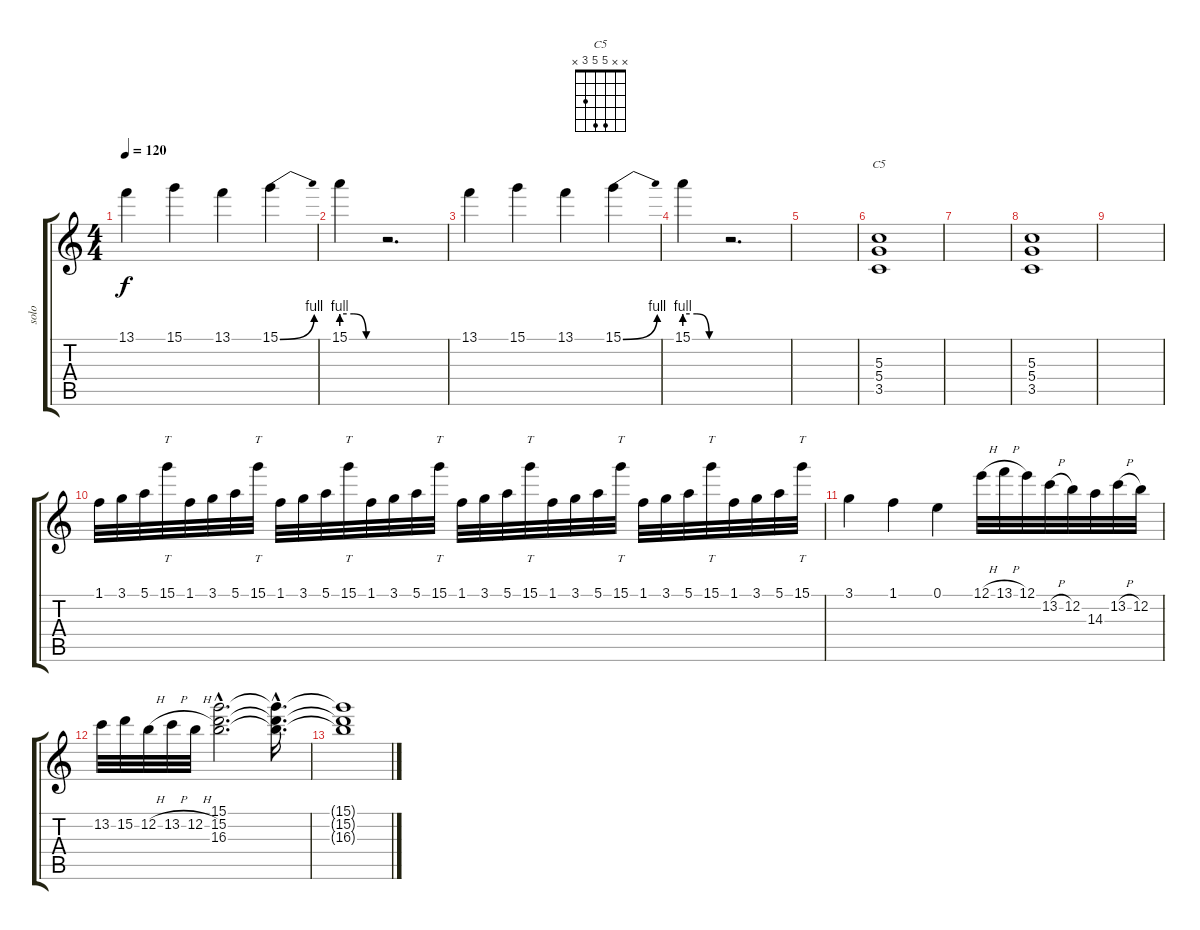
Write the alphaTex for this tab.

\track ("solo" "solo") {instrument distortionguitar}
\staff {score tabs}
\tuning (E4 B3 G3 D3 A2 E2) {hide}
\chord ("C5" x x 5 5 3 x)
\ts (4 4)
\tempo 120
\clef g2
\ks c
13.1.4{dy f} 15.1.4 13.1.4 15.1{be (bend 0 0 60 4)}.4 |
15.1{be (custom 0 4 20 4 40 0 60 0)}.4 r.2{d} |
13.1.4 15.1.4 13.1.4 15.1{be (bend 0 0 60 4)}.4 |
15.1{be (custom 0 4 20 4 40 0 60 0)}.4 r.2{d} |
|
(5.3 5.4 3.5).1{ch "C5"} |
|
(5.3 5.4 3.5).1 |
|
1.1.32 3.1.32 5.1.32 15.1.32{tt} 1.1.32 3.1.32 5.1.32 15.1.32{tt} 1.1.32 3.1.32 5.1.32 15.1.32{tt} 1.1.32 3.1.32 5.1.32 15.1.32{tt} 1.1.32 3.1.32 5.1.32 15.1.32{tt} 1.1.32 3.1.32 5.1.32 15.1.32{tt} 1.1.32 3.1.32 5.1.32 15.1.32{tt} 1.1.32 3.1.32 5.1.32 15.1.32{tt} |
3.1.4 1.1.4 0.1.4 12.1{h}.32 13.1{h}.32 12.1.32 13.2{h}.32 12.2.32 14.3.32 13.2{h}.32 12.2.32 |
13.2.32 15.2.32 12.2{h}.32 13.2{h}.32 12.2{h}.32 (15.1{hac} 15.2{hac} 16.3{hac}).2{d volume 0} (15.1{hac t} 15.2{hac t} 16.3{hac t}).16{d} |
(15.1{t} 15.2{t} 16.3{t}).1
